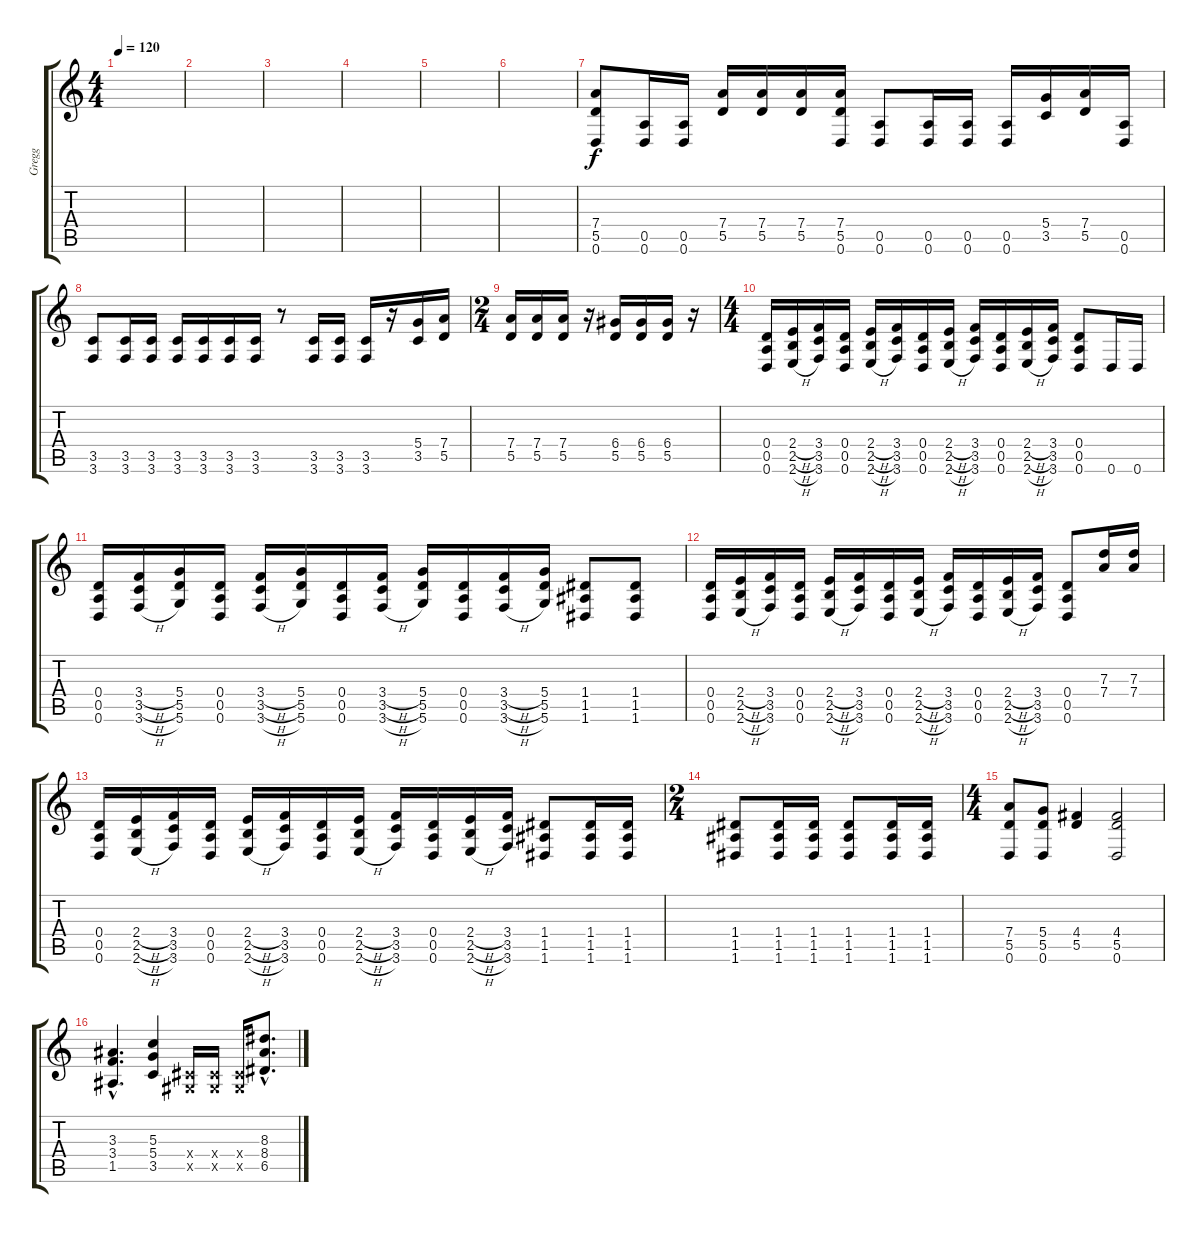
\track ("Gregg" "Gregg") {instrument distortionguitar}
\staff {score tabs}
\tuning (E4 B3 G3 D3 A2 D2) {hide}
\ts (4 4)
\tempo 120
\clef g2
\ks c
|
|
|
|
|
|
(7.4 5.5 0.6).8 (0.5 0.6).16 (0.5 0.6).16 (7.4 5.5).16 (7.4 5.5).16 (7.4 5.5).16 (7.4 5.5 0.6).16 (0.5 0.6).8 (0.5 0.6).16 (0.5 0.6).16 (0.5 0.6).16 (5.4 3.5).16 (7.4 5.5).16 (0.5 0.6).16 |
(3.5 3.6).8 (3.5 3.6).16 (3.5 3.6).16 (3.5 3.6).16 (3.5 3.6).16 (3.5 3.6).16 (3.5 3.6).16 r.8 (3.5 3.6).16 (3.5 3.6).16 (3.5 3.6).16 r.16 (5.4 3.5).16 (7.4 5.5).16 |
\ts (2 4)
(7.4 5.5).16 (7.4 5.5).16 (7.4 5.5).16 r.16 (6.4 5.5).16 (6.4 5.5).16 (6.4 5.5).16 r.16 |
\ts (4 4)
(0.4 0.5 0.6).16 (2.4{h} 2.5{h} 2.6{h}).16 (3.4 3.5 3.6).16 (0.4 0.5 0.6).16 (2.4{h} 2.5{h} 2.6{h}).16 (3.4 3.5 3.6).16 (0.4 0.5 0.6).16 (2.4{h} 2.5{h} 2.6{h}).16 (3.4 3.5 3.6).16 (0.4 0.5 0.6).16 (2.4{h} 2.5{h} 2.6{h}).16 (3.4 3.5 3.6).16 (0.4 0.5 0.6).8 0.6.16 0.6.16 |
(0.4 0.5 0.6).16 (3.4{h} 3.5{h} 3.6{h}).16 (5.4 5.5 5.6).16 (0.4 0.5 0.6).16 (3.4{h} 3.5{h} 3.6{h}).16 (5.4 5.5 5.6).16 (0.4 0.5 0.6).16 (3.4{h} 3.5{h} 3.6{h}).16 (5.4 5.5 5.6).16 (0.4 0.5 0.6).16 (3.4{h} 3.5{h} 3.6{h}).16 (5.4 5.5 5.6).16 (1.4 1.5 1.6).8 (1.4 1.5 1.6).8 |
(0.4 0.5 0.6).16 (2.4{h} 2.5{h} 2.6{h}).16 (3.4 3.5 3.6).16 (0.4 0.5 0.6).16 (2.4{h} 2.5{h} 2.6{h}).16 (3.4 3.5 3.6).16 (0.4 0.5 0.6).16 (2.4{h} 2.5{h} 2.6{h}).16 (3.4 3.5 3.6).16 (0.4 0.5 0.6).16 (2.4{h} 2.5{h} 2.6{h}).16 (3.4 3.5 3.6).16 (0.4 0.5 0.6).8 (7.3 7.4).16 (7.3 7.4).16 |
(0.4 0.5 0.6).16 (2.4{h} 2.5{h} 2.6{h}).16 (3.4 3.5 3.6).16 (0.4 0.5 0.6).16 (2.4{h} 2.5{h} 2.6{h}).16 (3.4 3.5 3.6).16 (0.4 0.5 0.6).16 (2.4{h} 2.5{h} 2.6{h}).16 (3.4 3.5 3.6).16 (0.4 0.5 0.6).16 (2.4{h} 2.5{h} 2.6{h}).16 (3.4 3.5 3.6).16 (1.4 1.5 1.6).8 (1.4 1.5 1.6).16 (1.4 1.5 1.6).16 |
\ts (2 4)
(1.4 1.5 1.6).8 (1.4 1.5 1.6).16 (1.4 1.5 1.6).16 (1.4 1.5 1.6).8 (1.4 1.5 1.6).16 (1.4 1.5 1.6).16 |
\ts (4 4)
(7.4 5.5 0.6).8 (5.4 5.5 0.6).8 (4.4 5.5).4 (4.4 5.5 0.6).2 |
(3.3{hac} 3.4{hac} 1.5{hac}).4{d} (5.3 5.4 3.5).4 (-1.4{x} -1.5{x}).16 (-1.4{x} -1.5{x}).16 (-1.4{x} -1.5{x}).16 (8.3{hac} 8.4{hac} 6.5{hac}).8{d}
